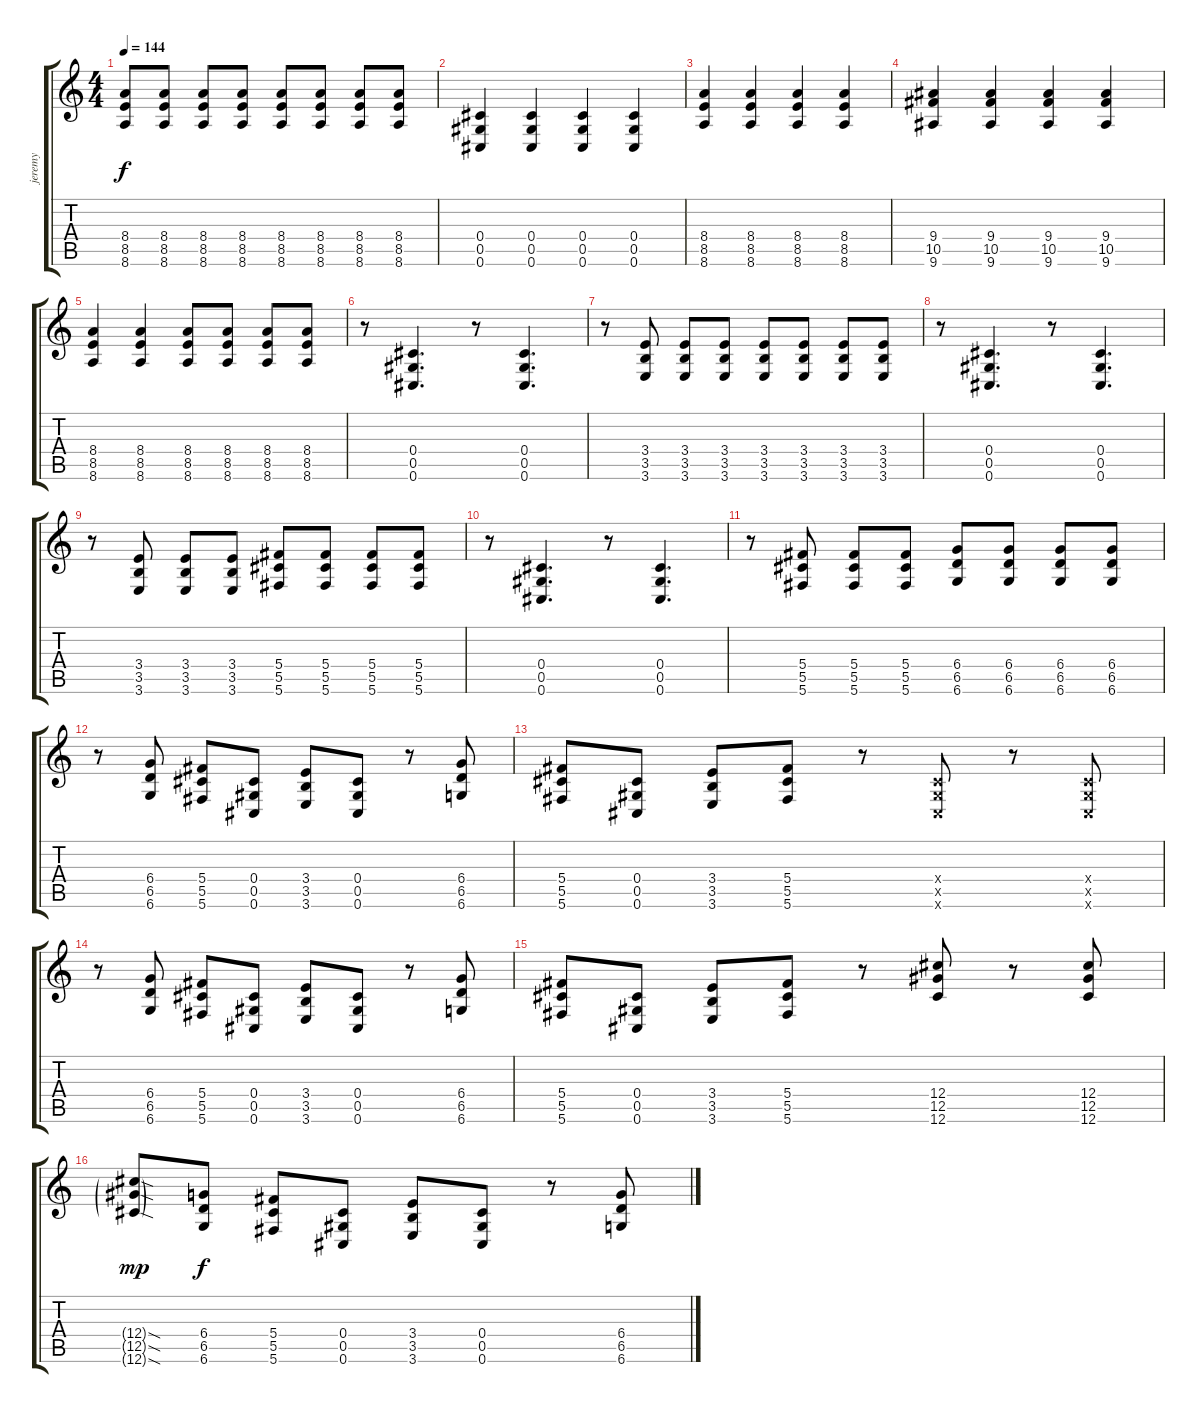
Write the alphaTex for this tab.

\track ("jeremy" "jeremy") {instrument overdrivenguitar}
\staff {score tabs}
\tuning (Eb4 Bb3 Gb3 Db3 Ab2 Db2) {hide}
\ts (4 4)
\tempo 144
\clef g2
\ks c
(8.4 8.5 8.6).8{dy f} (8.4 8.5 8.6).8 (8.4 8.5 8.6).8 (8.4 8.5 8.6).8 (8.4 8.5 8.6).8 (8.4 8.5 8.6).8 (8.4 8.5 8.6).8 (8.4 8.5 8.6).8 |
(0.4 0.5 0.6).4 (0.4 0.5 0.6).4 (0.4 0.5 0.6).4 (0.4 0.5 0.6).4 |
(8.4 8.5 8.6).4 (8.4 8.5 8.6).4 (8.4 8.5 8.6).4 (8.4 8.5 8.6).4 |
(9.4 10.5 9.6).4 (9.4 10.5 9.6).4 (9.4 10.5 9.6).4 (9.4 10.5 9.6).4 |
(8.4 8.5 8.6).4 (8.4 8.5 8.6).4 (8.4 8.5 8.6).8 (8.4 8.5 8.6).8 (8.4 8.5 8.6).8 (8.4 8.5 8.6).8 |
r.8 (0.4 0.5 0.6).4{d} r.8 (0.4 0.5 0.6).4{d} |
r.8 (3.4 3.5 3.6).8 (3.4 3.5 3.6).8 (3.4 3.5 3.6).8 (3.4 3.5 3.6).8 (3.4 3.5 3.6).8 (3.4 3.5 3.6).8 (3.4 3.5 3.6).8 |
r.8 (0.4 0.5 0.6).4{d} r.8 (0.4 0.5 0.6).4{d} |
r.8 (3.4 3.5 3.6).8 (3.4 3.5 3.6).8 (3.4 3.5 3.6).8 (5.4 5.5 5.6).8 (5.4 5.5 5.6).8 (5.4 5.5 5.6).8 (5.4 5.5 5.6).8 |
r.8 (0.4 0.5 0.6).4{d} r.8 (0.4 0.5 0.6).4{d} |
r.8 (5.4 5.5 5.6).8 (5.4 5.5 5.6).8 (5.4 5.5 5.6).8 (6.4 6.5 6.6).8 (6.4 6.5 6.6).8 (6.4 6.5 6.6).8 (6.4 6.5 6.6).8 |
r.8 (6.4 6.5 6.6).8 (5.4 5.5 5.6).8 (0.4 0.5 0.6).8 (3.4 3.5 3.6).8 (0.4 0.5 0.6).8 r.8 (6.4 6.5 6.6).8 |
(5.4 5.5 5.6).8 (0.4 0.5 0.6).8 (3.4 3.5 3.6).8 (5.4 5.5 5.6).8 r.8 (0.4{x} 0.5{x} 0.6{x}).8 r.8 (0.4{x} 0.5{x} 0.6{x}).8 |
r.8 (6.4 6.5 6.6).8 (5.4 5.5 5.6).8 (0.4 0.5 0.6).8 (3.4 3.5 3.6).8 (0.4 0.5 0.6).8 r.8 (6.4 6.5 6.6).8 |
(5.4 5.5 5.6).8 (0.4 0.5 0.6).8 (3.4 3.5 3.6).8 (5.4 5.5 5.6).8 r.8 (12.4 12.5 12.6).8 r.8 (12.4 12.5 12.6).8 |
(12.4{sod g} 12.5{sod g} 12.6{sod g}).8{dy mp} (6.4 6.5 6.6).8{dy f} (5.4 5.5 5.6).8 (0.4 0.5 0.6).8 (3.4 3.5 3.6).8 (0.4 0.5 0.6).8 r.8 (6.4 6.5 6.6).8
